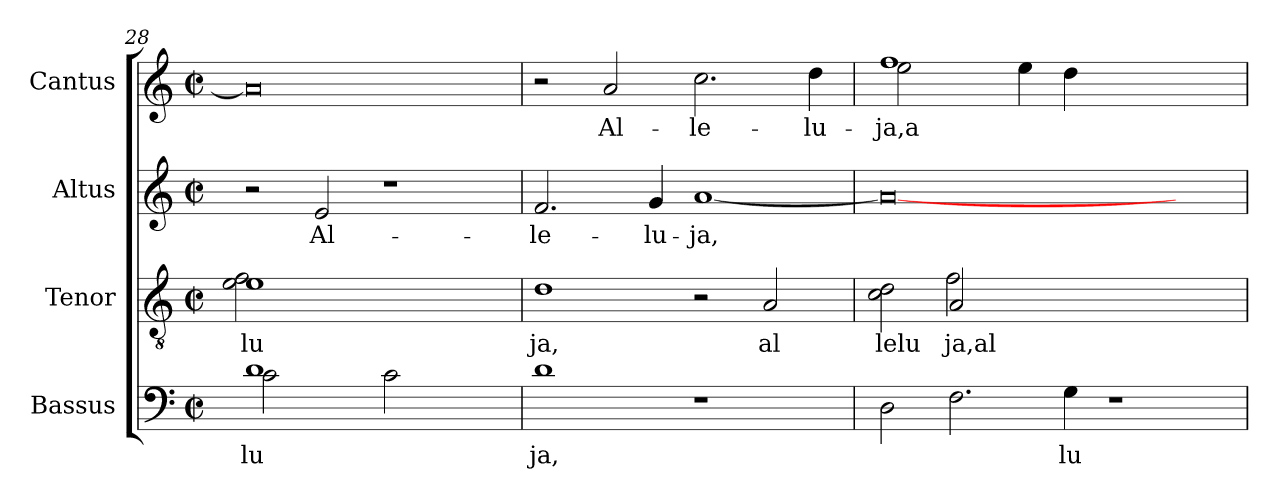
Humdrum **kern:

**kern	**text	**kern	**text	**kern	**text	**kern	**text
*part4	*part4	*part3	*part3	*part2	*part2	*part1	*part1
*staff4	*staff4	*staff3	*staff3	*staff2	*staff2	*staff1	*staff1
*I"Bassus	*	*I"Tenor	*	*I"Altus	*	*I"Cantus	*
*clefF4	*	*clefGv2	*	*clefG2	*	*clefG2	*
*k[]	*	*k[]	*	*k[]	*	*k[]	*
*C:	*	*C:	*	*C:	*	*C:	*
*M2/2	*	*M2/2	*	*M2/2	*	*M2/2	*
*met(c|)	*	*met(c|)	*	*met(c|)	*	*met(c|)	*
=28	=28	=28	=28	=28	=28	=28	=28
*^	*	*	*	*	*	*	*
!	!	!LO:LY:b:cj	!	!LO:LY:b:cj	!	!	!	!LO:LY:b:cj
*	*	*	*^	*	*	*	*	*
1d	2c\	lu	1e	2f\ 2e\	lu	2r	.	0a]	.
!	!	!	!	!	!	!	!LO:LY:b:cj	!	!
.	2ryy	.	.	1ryy	.	2e/	Al-	.	.
!	!	!LO:LY:b:cj	!	!	!	!	!	!	!
2c\	1ryy	.	1ryy	.	.	1r	.	.	.
2ryy	.	.	.	2ryy	.	.	.	.	.
*v	*v	*	*	*	*	*	*	*	*
=29	=29	=29	=29	=29	=29	=29	=29	=29
!	!LO:LY:b:cj	!	!	!LO:LY:b:cj	!	!LO:LY:b:cj	!	!
*	*	*v	*v	*	*	*	*	*
1d	ja,	1d	ja,	2.f/	-le-	2r	.
!	!	!	!	!	!	!	!LO:LY:b:cj
.	.	.	.	.	.	2a/	Al-
!	!	!	!	!	!LO:LY:b:cj	!	!
.	.	.	.	4g/	-lu-	.	.
!	!	!	!	!	!LO:LY:b:cj	!	!LO:LY:b:cj
1r	.	2r	.	[<1a	-ja,	2.cc\	-le-
!	!	!	!LO:LY:b:cj	!	!	!	!
.	.	2A/	al	.	.	.	.
!	!	!	!	!	!	!	!LO:LY:b:cj
.	.	.	.	.	.	4dd\	-lu-
=30	=30	=30	=30	=30	=30	=30	=30
!	!	!	!LO:LY:b:cj	!	!LO:LY:b:cj	!	!LO:LY:b:cj
*	*	*^	*	*	*	*^	*
2D\	.	2c\ 2d\	2ryy	lelu	0a_<	.	1ff	2ee\	-ja,a
!	!	!	!	!LO:LY:b:cj	!	!	!	!	!
2.F\	.	2A/	2f\	ja,al	.	.	.	1ryy	.
!	!	!	!	!	!	!	!	!	!LO:LY:b:cj
.	.	1.ryy	1.ryy	.	.	.	4ee\	.	.
!	!LO:LY:b:cj	!	!	!	!	!	!	!	!LO:LY:b:cj
4G\	lu	.	.	.	.	.	4dd\	.	.
1r	.	.	.	.	.	.	1ryy	1ryy	.
.	.	.	.	.	2ryy	.	.	.	.
*	*	*v	*v	*	*	*	*v	*v	*
=	=	=	=	=	=	=	=
*-	*-	*-	*-	*-	*-	*-	*-
